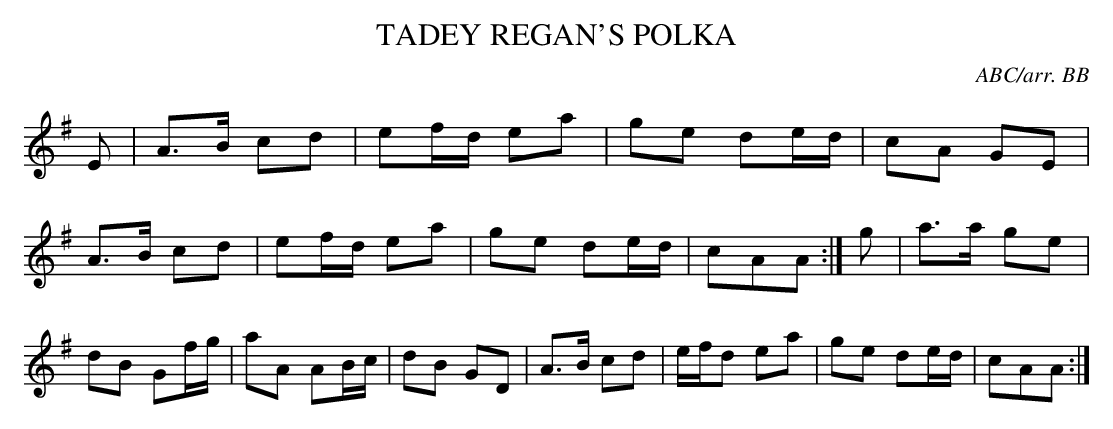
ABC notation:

X:1
T:TADEY REGAN'S POLKA\
C:ABC/arr. BB\
L:1/8\
M:2/4\
K:G\
E|A>B cd|ef/d/ ea|ge de/d/|cA GE|\
A>B cd|ef/d/ ea|ge de/d/|cAA :|\
g|a>a ge|dB Gf/g/|aA AB/c/|dB GD|\
A>B cd|e/f/d ea|ge de/d/|cAA :|\
\
\
